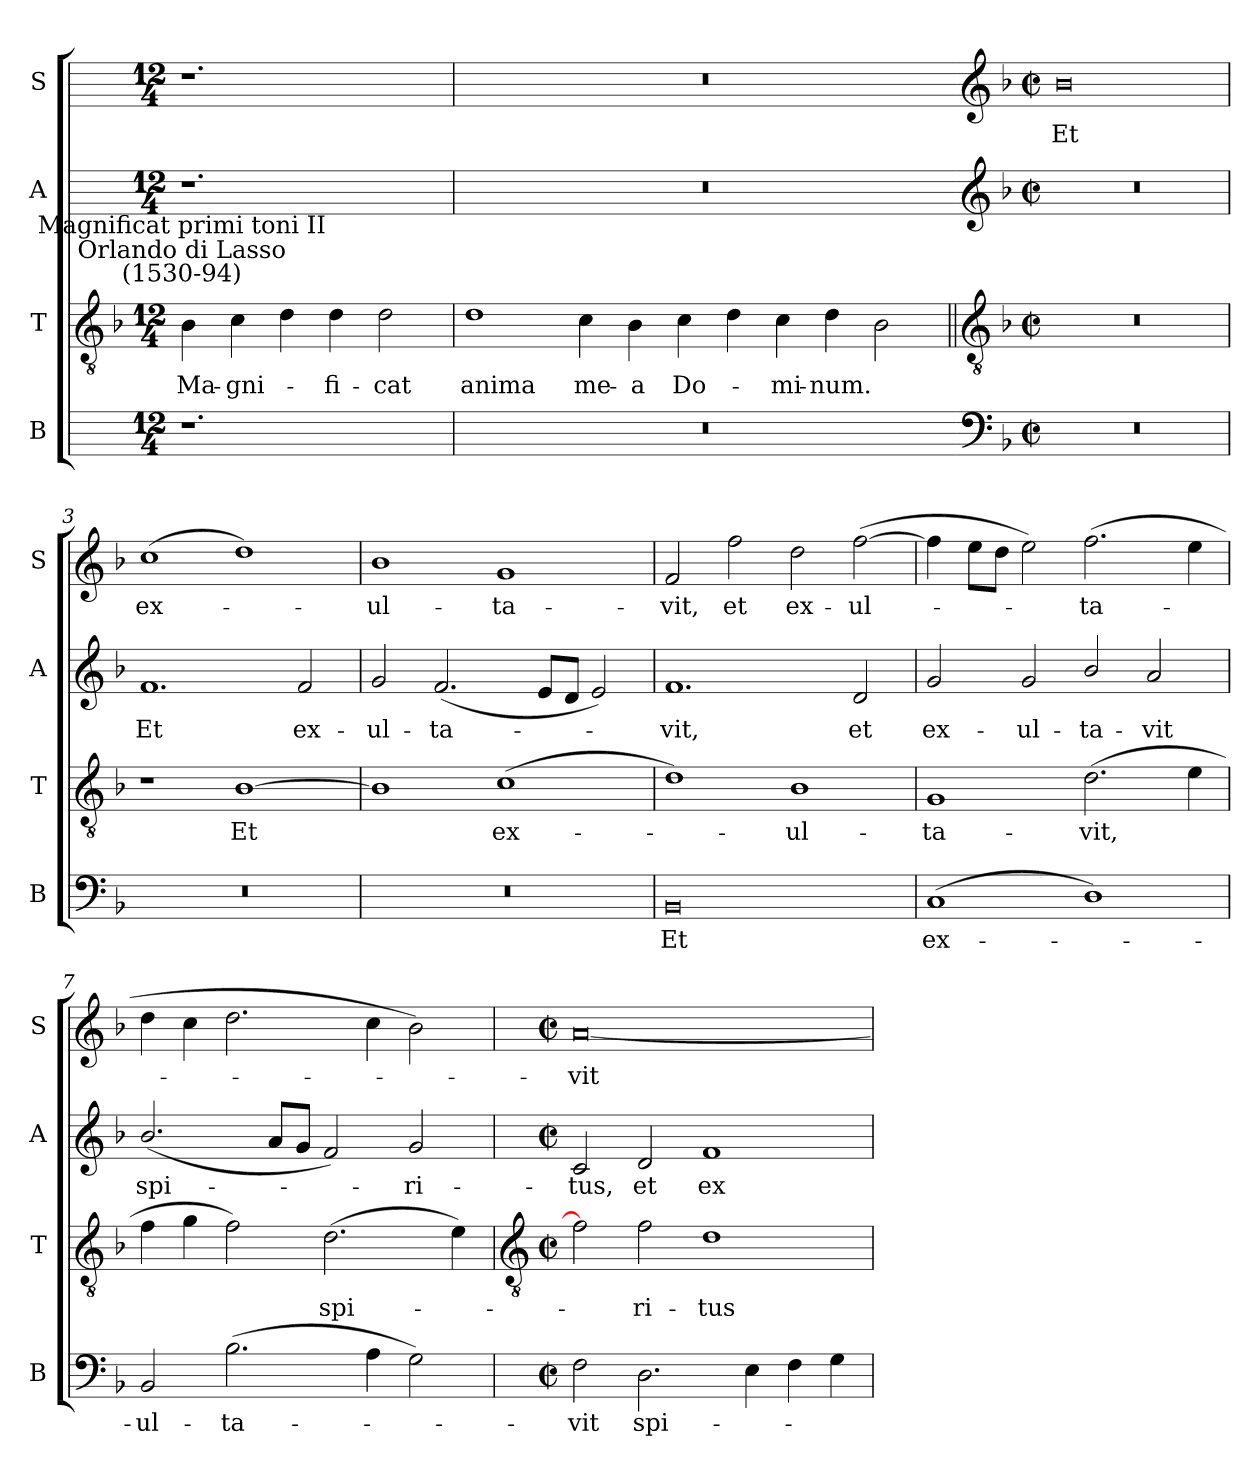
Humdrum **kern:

**kern	**text	**kern	**text	**kern	**text	**kern	**text
*part4	*part4	*part3	*part3	*part2	*part2	*part1	*part1
*staff4	*staff4	*staff3	*staff3	*staff2	*staff2	*staff1	*staff1
*I"B	*	*I"T	*	*I"A	*	*I"S	*
*I'B	*	*I'T	*	*I'A	*	*I'S	*
*	*	*clefGv2	*	*	*	*	*
*	*	*k[b-]	*	*	*	*	*
*	*	*F:	*	*	*	*	*
*M12/4	*	*M12/4	*	*M12/4	*	*M12/4	*
=	=	=	=	=	=	=	=
!	!	!LO:TX:a:cj:t=Orlando di Lasso\n(1530-94)	!	!	!	!	!
!	!	!LO:TX:a:cj:t=Magnificat primi toni II	!	!	!	!	!
!	!	!	!LO:LY:b	!	!	!	!
1.r	.	4B-	Ma-	1.r	.	1.r	.
!	!	!	!LO:LY:b	!	!	!	!
.	.	4c	-gni-	.	.	.	.
.	.	4d	.	.	.	.	.
!	!	!	!LO:LY:b	!	!	!	!
.	.	4d	fi-	.	.	.	.
!	!	!	!LO:LY:b	!	!	!	!
.	.	2d	-cat	.	.	.	.
=1	=1	=1	=1	=1	=1	=1	=1
!	!	!	!LO:LY:b	!	!	!	!
0.r	.	1d	anima	0.r	.	0.r	.
!	!	!	!LO:LY:b	!	!	!	!
.	.	4c	me-	.	.	.	.
!	!	!	!LO:LY:b	!	!	!	!
.	.	4B-	-a	.	.	.	.
!	!	!	!LO:LY:b	!	!	!	!
.	.	4c	Do-	.	.	.	.
.	.	4d	.	.	.	.	.
!	!	!	!LO:LY:b	!	!	!	!
.	.	4c	mi-	.	.	.	.
!	!	!	!LO:LY:b	!	!	!	!
.	.	4d	-num.	.	.	.	.
.	.	2B-	.	.	.	.	.
!!LO:LB:g=z
=2	=2	=2||	=2	=2	=2	=2	=2
*clefF4	*	*clefGv2	*	*clefG2	*	*clefG2	*
*k[b-]	*	*	*	*k[b-]	*	*k[b-]	*
*F:	*	*	*	*F:	*	*F:	*
*M4/2	*	*M4/2	*	*M4/2	*	*M4/2	*
*met(c|)	*	*met(c|)	*	*met(c|)	*	*met(c|)	*
!	!	!	!	!	!	!	!LO:LY:b
0r	.	0r	.	0r	.	0b-	Et
=3	=3	=3	=3	=3	=3	=3	=3
!	!	!	!	!	!LO:LY:b	!	!LO:LY:b
0r	.	1r	.	1.f	Et	(>1cc	ex-
!	!	!	!LO:LY:b	!	!	!	!
.	.	[1B-	Et	.	.	1dd)	.
!	!	!	!	!	!LO:LY:b	!	!
.	.	.	.	2f	ex-	.	.
=4	=4	=4	=4	=4	=4	=4	=4
!	!	!	!	!	!LO:LY:b	!	!LO:LY:b
0r	.	1B-]	.	2g	-ul-	1b-	ul-
!	!	!	!	!	!LO:LY:b	!	!
.	.	.	.	(<2.f	-ta-	.	.
!	!	!	!LO:LY:b	!	!	!	!LO:LY:b
.	.	(>1c	ex-	.	.	1g	-ta-
.	.	.	.	8eL	.	.	.
.	.	.	.	8dJ	.	.	.
.	.	.	.	2e)	.	.	.
=5	=5	=5	=5	=5	=5	=5	=5
!	!LO:LY:b	!	!	!	!LO:LY:b	!	!LO:LY:b
0BB-	Et	1d)	.	1.f	vit,	2f	-vit,
!	!	!	!	!	!	!	!LO:LY:b
.	.	.	.	.	.	2ff	et
!	!	!	!LO:LY:b	!	!	!	!LO:LY:b
.	.	1B-	ul-	.	.	2dd	ex-
!	!	!	!	!	!LO:LY:b	!	!LO:LY:b
.	.	.	.	2d	et	(>[2ff	-ul-
=6	=6	=6	=6	=6	=6	=6	=6
!	!LO:LY:b	!	!LO:LY:b	!	!LO:LY:b	!	!
(<1C	ex-	1G	-ta-	2g	ex-	4ff]	.
.	.	.	.	.	.	8eeL	.
.	.	.	.	.	.	8ddJ	.
!	!	!	!	!	!LO:LY:b	!	!
.	.	.	.	2g	-ul-	2ee)	.
!	!	!	!LO:LY:b	!	!LO:LY:b	!	!LO:LY:b
1D)	.	(>2.d	-vit,	2b-/	-ta-	(>2.ff	ta-
!	!	!	!	!	!LO:LY:b	!	!
.	.	.	.	2a	-vit	.	.
.	.	4e	.	.	.	4ee	.
=7	=7	=7	=7	=7	=7	=7	=7
!	!LO:LY:b	!	!	!	!LO:LY:b	!	!
2BB-	ul-	4f	.	(<2.b-/	spi-	4dd	.
.	.	4g	.	.	.	4cc	.
!	!LO:LY:b	!	!	!	!	!	!
(>2.B-	-ta-	2f)	.	.	.	2.dd	.
.	.	.	.	8aL	.	.	.
.	.	.	.	8gJ	.	.	.
!	!	!	!LO:LY:b	!	!	!	!
.	.	(>2.d	spi-	2f)	.	.	.
4A	.	.	.	.	.	4cc	.
!	!	!	!	!	!LO:LY:b	!	!
2G)	.	.	.	2g	ri-	2b-)	.
.	.	4e)	.	.	.	.	.
!!LO:LB:g=z
=8	=8	=8	=8	=8	=8	=8	=8
*	*	*clefGv2	*	*	*	*	*
*M4/2	*	*M4/2	*	*M4/2	*	*M4/2	*
*met(c|)	*	*met(c|)	*	*met(c|)	*	*met(c|)	*
!	!LO:LY:b	!	!	!	!LO:LY:b	!	!LO:LY:b
2F	vit	2f]	.	2c	-tus,	[0a	vit
!	!LO:LY:b	!	!LO:LY:b	!	!LO:LY:b	!	!
2.D	spi-	2f	ri-	2d	et	.	.
!	!	!	!LO:LY:b	!	!LO:LY:b	!	!
.	.	1d	-tus	1f	ex-	.	.
4E	.	.	.	.	.	.	.
4F	.	.	.	.	.	.	.
4G	.	.	.	.	.	.	.
=	=	=	=	=	=	=	=
*-	*-	*-	*-	*-	*-	*-	*-
